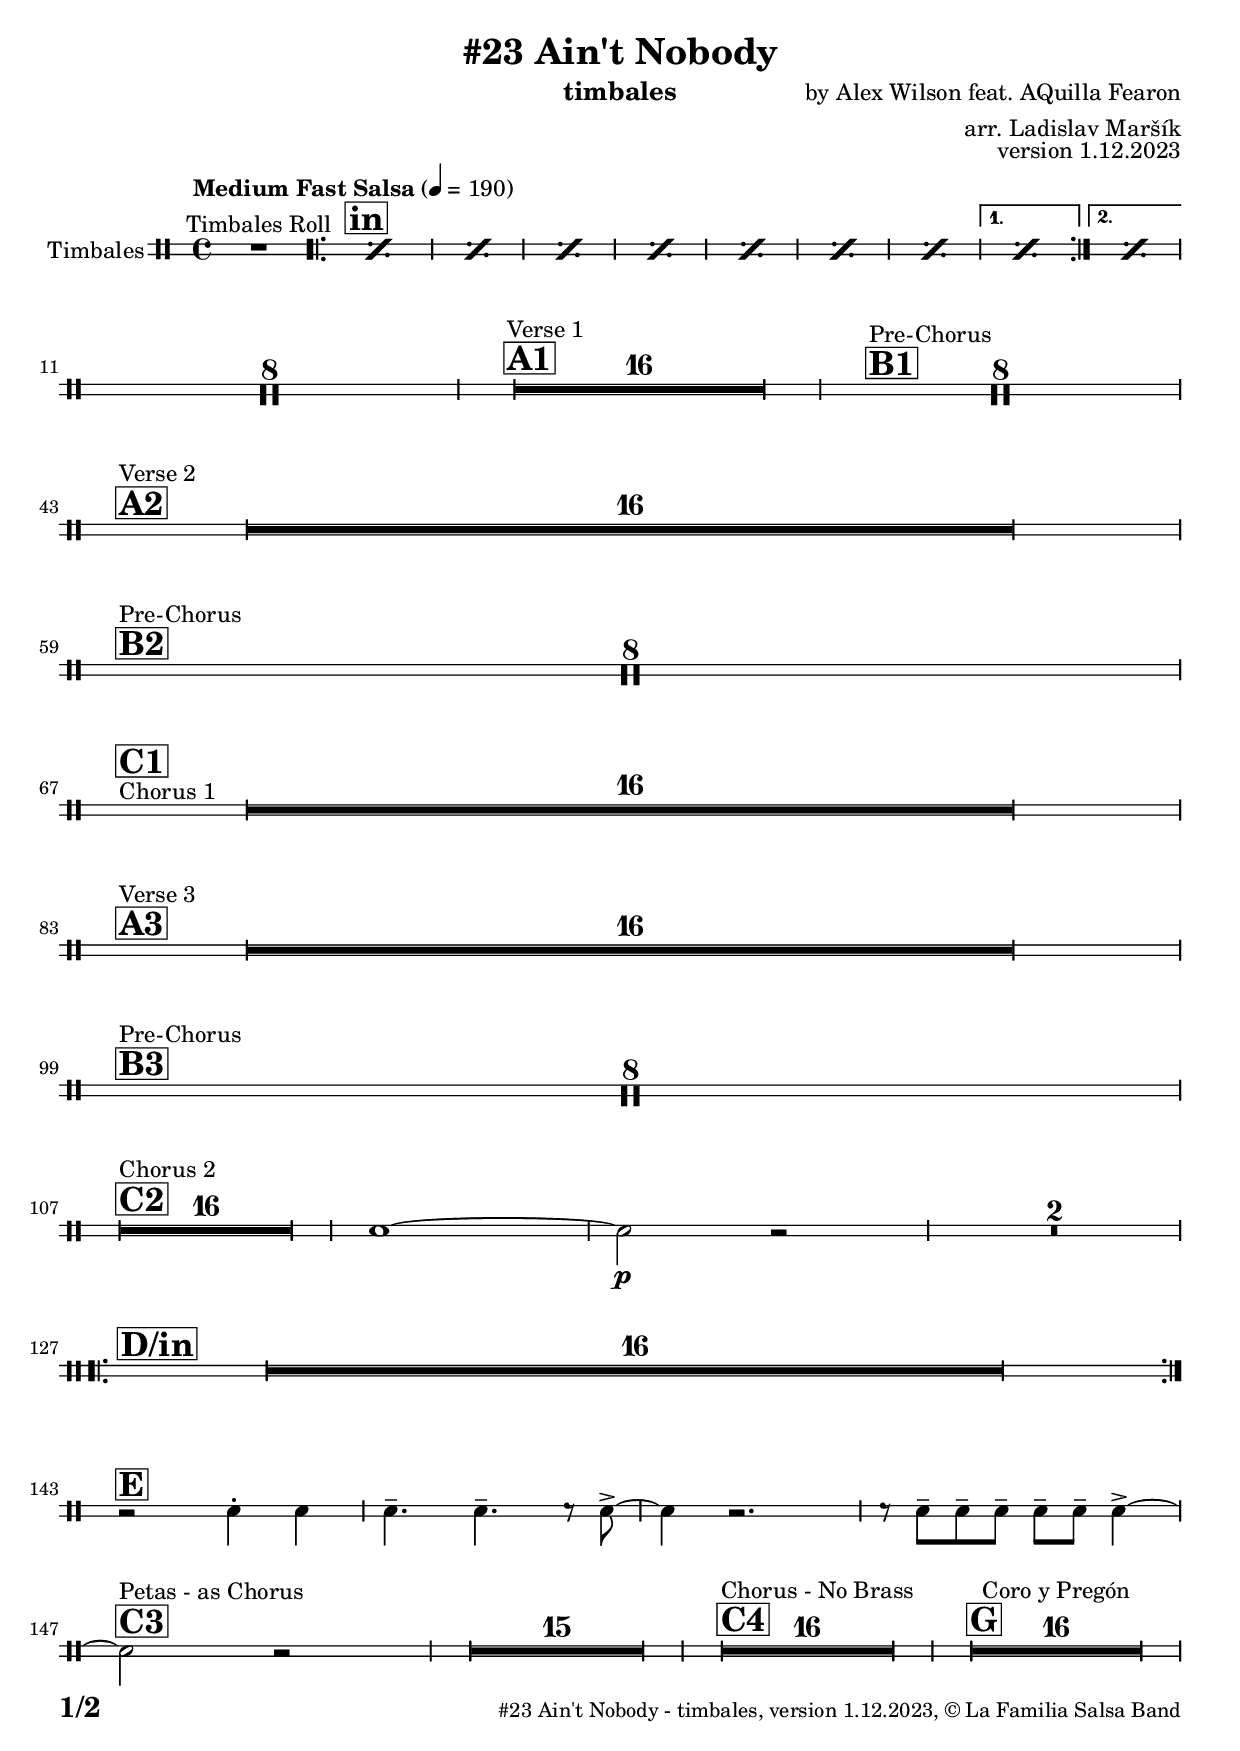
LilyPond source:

\version "2.24.0"

% Sheet revision 2022_09

\header {
  title = "#23 Ain't Nobody"
  instrument = "timbales"
  composer = "by Alex Wilson feat. AQuilla Fearon"
  arranger = "arr. Ladislav Maršík"
  opus = "version 1.12.2023"
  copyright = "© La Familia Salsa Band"
}

inst =
#(define-music-function
  (string)
  (string?)
  #{ <>^\markup \abs-fontsize #16 \bold \box #string #})

makePercent = #(define-music-function (note) (ly:music?)
                 (make-music 'PercentEvent 'length (ly:music-length note)))

#(define (test-stencil grob text)
   (let* ((orig (ly:grob-original grob))
          (siblings (ly:spanner-broken-into orig)) ; have we been split?
          (refp (ly:grob-system grob))
          (left-bound (ly:spanner-bound grob LEFT))
          (right-bound (ly:spanner-bound grob RIGHT))
          (elts-L (ly:grob-array->list (ly:grob-object left-bound 'elements)))
          (elts-R (ly:grob-array->list (ly:grob-object right-bound 'elements)))
          (break-alignment-L
           (filter
            (lambda (elt) (grob::has-interface elt 'break-alignment-interface))
            elts-L))
          (break-alignment-R
           (filter
            (lambda (elt) (grob::has-interface elt 'break-alignment-interface))
            elts-R))
          (break-alignment-L-ext (ly:grob-extent (car break-alignment-L) refp X))
          (break-alignment-R-ext (ly:grob-extent (car break-alignment-R) refp X))
          (num
           (markup text))
          (num
           (if (or (null? siblings)
                   (eq? grob (car siblings)))
               num
               (make-parenthesize-markup num)))
          (num (grob-interpret-markup grob num))
          (num-stil-ext-X (ly:stencil-extent num X))
          (num-stil-ext-Y (ly:stencil-extent num Y))
          (num (ly:stencil-aligned-to num X CENTER))
          (num
           (ly:stencil-translate-axis
            num
            (+ (interval-length break-alignment-L-ext)
               (* 0.5
                  (- (car break-alignment-R-ext)
                     (cdr break-alignment-L-ext))))
            X))
          (bracket-L
           (markup
            #:path
            0.1 ; line-thickness
            `((moveto 0.5 ,(* 0.5 (interval-length num-stil-ext-Y)))
              (lineto ,(* 0.5
                          (- (car break-alignment-R-ext)
                             (cdr break-alignment-L-ext)
                             (interval-length num-stil-ext-X)))
                      ,(* 0.5 (interval-length num-stil-ext-Y)))
              (closepath)
              (rlineto 0.0
                       ,(if (or (null? siblings) (eq? grob (car siblings)))
                            -1.0 0.0)))))
          (bracket-R
           (markup
            #:path
            0.1
            `((moveto ,(* 0.5
                          (- (car break-alignment-R-ext)
                             (cdr break-alignment-L-ext)
                             (interval-length num-stil-ext-X)))
                      ,(* 0.5 (interval-length num-stil-ext-Y)))
              (lineto 0.5
                      ,(* 0.5 (interval-length num-stil-ext-Y)))
              (closepath)
              (rlineto 0.0
                       ,(if (or (null? siblings) (eq? grob (last siblings)))
                            -1.0 0.0)))))
          (bracket-L (grob-interpret-markup grob bracket-L))
          (bracket-R (grob-interpret-markup grob bracket-R))
          (num (ly:stencil-combine-at-edge num X LEFT bracket-L 0.4))
          (num (ly:stencil-combine-at-edge num X RIGHT bracket-R 0.4)))
     num))

#(define-public (Measure_attached_spanner_engraver context)
   (let ((span '())
         (finished '())
         (event-start '())
         (event-stop '()))
     (make-engraver
      (listeners ((measure-counter-event engraver event)
                  (if (= START (ly:event-property event 'span-direction))
                      (set! event-start event)
                      (set! event-stop event))))
      ((process-music trans)
       (if (ly:stream-event? event-stop)
           (if (null? span)
               (ly:warning "You're trying to end a measure-attached spanner but you haven't started one.")
               (begin (set! finished span)
                 (ly:engraver-announce-end-grob trans finished event-start)
                 (set! span '())
                 (set! event-stop '()))))
       (if (ly:stream-event? event-start)
           (begin (set! span (ly:engraver-make-grob trans 'MeasureCounter event-start))
             (set! event-start '()))))
      ((stop-translation-timestep trans)
       (if (and (ly:spanner? span)
                (null? (ly:spanner-bound span LEFT))
                (moment<=? (ly:context-property context 'measurePosition) ZERO-MOMENT))
           (ly:spanner-set-bound! span LEFT
                                  (ly:context-property context 'currentCommandColumn)))
       (if (and (ly:spanner? finished)
                (moment<=? (ly:context-property context 'measurePosition) ZERO-MOMENT))
           (begin
            (if (null? (ly:spanner-bound finished RIGHT))
                (ly:spanner-set-bound! finished RIGHT
                                       (ly:context-property context 'currentCommandColumn)))
            (set! finished '())
            (set! event-start '())
            (set! event-stop '()))))
      ((finalize trans)
       (if (ly:spanner? finished)
           (begin
            (if (null? (ly:spanner-bound finished RIGHT))
                (set! (ly:spanner-bound finished RIGHT)
                      (ly:context-property context 'currentCommandColumn)))
            (set! finished '())))
       (if (ly:spanner? span)
           (begin
            (ly:warning "I think there's a dangling measure-attached spanner :-(")
            (ly:grob-suicide! span)
            (set! span '())))))))

\layout {
  \context {
    \Staff
    \consists #Measure_attached_spanner_engraver
    \override MeasureCounter.font-encoding = #'latin1
    \override MeasureCounter.font-size = 0
    \override MeasureCounter.outside-staff-padding = 2
    \override MeasureCounter.outside-staff-horizontal-padding = #0
  }
}

repeatBracket = #(define-music-function
                  (parser location N note)
                  (number? ly:music?)
                  #{
                    \override Staff.MeasureCounter.stencil =
                    #(lambda (grob) (test-stencil grob #{ #(string-append(number->string N) "x") #} ))
                    \startMeasureCount
                    \repeat volta #N { $note }
                    \stopMeasureCount
                  #}
                  )

Timbales = \new DrumVoice \drummode {
  \set Staff.instrumentName = \markup {
    \center-align { "Timbales" }
  }
  
  \time 4/4
  \tempo "Medium Fast Salsa" 4 = 190
   
  R1 ^\markup { "Timbales Roll" }
  
  \inst "in"
  
  \repeat volta 2 { 
    \repeat percent 7 { \makePercent s1 }
  }
    \alternative { 
    {
      \makePercent s1 |
    } 
    {
      \makePercent s1 |
    }
  }
  \break
 R1*8
  
  \inst "A1"
  s1*0
  ^\markup { "Verse 1" }
  \set Score.skipBars = ##t R1*16 
  
  \inst "B1"
  s1*0
  ^\markup { "Pre-Chorus" }
  \set Score.skipBars = ##t R1*8
  
  \break
    \inst "A2" 
  s1*0
  ^\markup { "Verse 2" }
   R1*16
  \break
  \inst "B2"
    s1*0
  ^\markup { "Pre-Chorus" }
  R1*8
  \break
  s1*0
  ^\markup { "Chorus 1" }
  \inst "C1"
    R1*16
  \break

  \inst "A3"
  s1*0 ^\markup { "Verse 3" } 
    R1*16 \break 

  \inst "B3"
  s1*0 ^\markup { "Pre-Chorus" }
  R1*8 \break
  
  \inst "C2"
    s1*0 ^\markup { "Chorus 2" }
  
  R1*16
  cgh1 ~ |
   cgh2 \p r2 |
  R1 * 2 \break
  
  \inst "D/in"
  \repeat volta 2 { 
    R1*16 \break
  }
  
  \inst "E"
  r2  cgh4 -.  cgh |
   cgh4. --  cgh4. -- r8  cgh8 -> ~ |
   cgh4 r2. |
  r8  cgh --  cgh --  cgh --  cgh --  cgh --  cgh4 -> ~ | \break
  
  \inst "C3"
   cgh2 ^\markup { "Petas - as Chorus" } r2 |
  R1*15
  \inst "C4"
  s1*0
  ^\markup { "Chorus - No Brass" }
  R1 * 16 | 
  \inst "G"
  R1 * 16 ^\markup { "Coro y Pregón" }  | \break
  \inst "H"
  s1*0
  ^\markup { "Petas + Pregón" }
  R1*8
  R1*6
   cgh1 |
   cgh2.  cgh4 |
  
  \label #'lastPage
  \bar "|."  
}

\score {
  \compressMMRests \new StaffGroup <<
    \new DrumStaff \with {
      drumStyleTable = #timbales-style
      \override StaffSymbol.line-count = #2
      \override BarLine.bar-extent = #'(-1 . 1)
      \consists "Volta_engraver"
    }
    <<
      \Timbales
    >>
  >>
  \layout {
    \context {
      \Score
      \remove "Volta_engraver"
    }
  }
}

\paper {
  system-system-spacing =
  #'((basic-distance . 14)
     (minimum-distance . 10)
     (padding . 1)
     (stretchability . 60))
  between-system-padding = #2
  bottom-margin = 5\mm

  print-page-number = ##t
  print-first-page-number = ##t
  oddHeaderMarkup = \markup \fill-line { " " }
  evenHeaderMarkup = \markup \fill-line { " " }
  oddFooterMarkup = \markup {
    \fill-line {
      \bold \fontsize #2
      \concat { \fromproperty #'page:page-number-string "/" \page-ref #'lastPage "0" "?" }

      \fontsize #-1
      \concat { \fromproperty #'header:title " - " \fromproperty #'header:instrument ", " \fromproperty #'header:opus ", " \fromproperty #'header:copyright }
    }
  }
  evenFooterMarkup = \markup {
    \fill-line {
      \fontsize #-1
      \concat { \fromproperty #'header:title " - " \fromproperty #'header:instrument ", " \fromproperty #'header:opus ", " \fromproperty #'header:copyright }

      \bold \fontsize #2
      \concat { \fromproperty #'page:page-number-string "/" \page-ref #'lastPage "0" "?" }
    }
  }
}